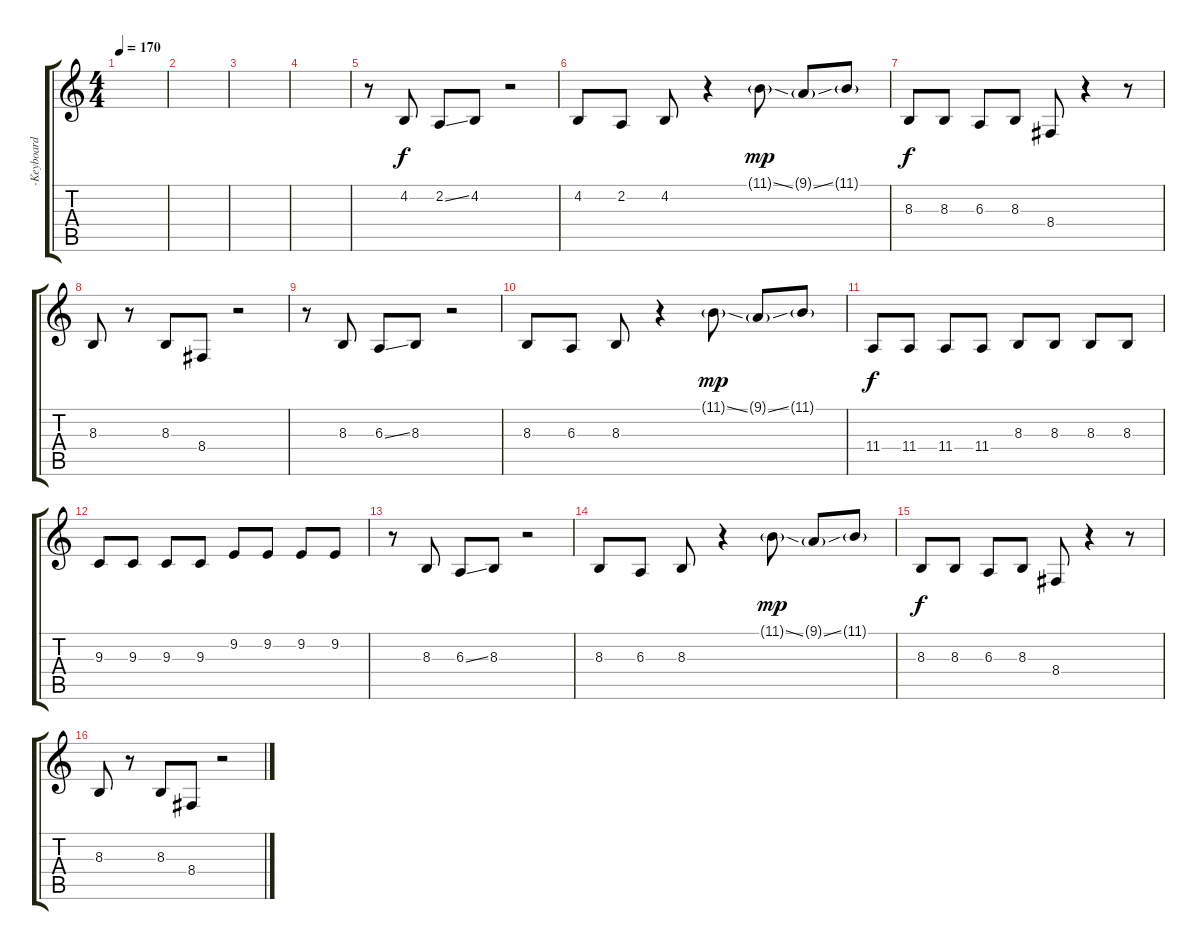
\track ("-Keyboard melodies-" "-Keyboard ") {instrument oboe}
\staff {score tabs}
\tuning (C4 G3 Eb3 Bb2 F2 C2) {hide}
\ts (4 4)
\tempo 170
\clef g2
\ks c
|
|
|
|
r.8 4.2.8 2.2{ss}.8 4.2.8 r.2 |
4.2.8 2.2.8 4.2.8 r.4 11.1{ss g}.8{dy mp} 9.1{ss g}.8 11.1{g}.8 |
8.3.8{dy f} 8.3.8 6.3.8 8.3.8 8.4.8 r.4 r.8 |
8.3.8 r.8 8.3.8 8.4.8 r.2 |
r.8 8.3.8 6.3{ss}.8 8.3.8 r.2 |
8.3.8 6.3.8 8.3.8 r.4 11.1{ss g}.8{dy mp} 9.1{ss g}.8 11.1{g}.8 |
11.4.8{dy f} 11.4.8 11.4.8 11.4.8 8.3.8 8.3.8 8.3.8 8.3.8 |
9.3.8 9.3.8 9.3.8 9.3.8 9.2.8 9.2.8 9.2.8 9.2.8 |
r.8 8.3.8 6.3{ss}.8 8.3.8 r.2 |
8.3.8 6.3.8 8.3.8 r.4 11.1{ss g}.8{dy mp} 9.1{ss g}.8 11.1{g}.8 |
8.3.8{dy f} 8.3.8 6.3.8 8.3.8 8.4.8 r.4 r.8 |
8.3.8 r.8 8.3.8 8.4.8 r.2
